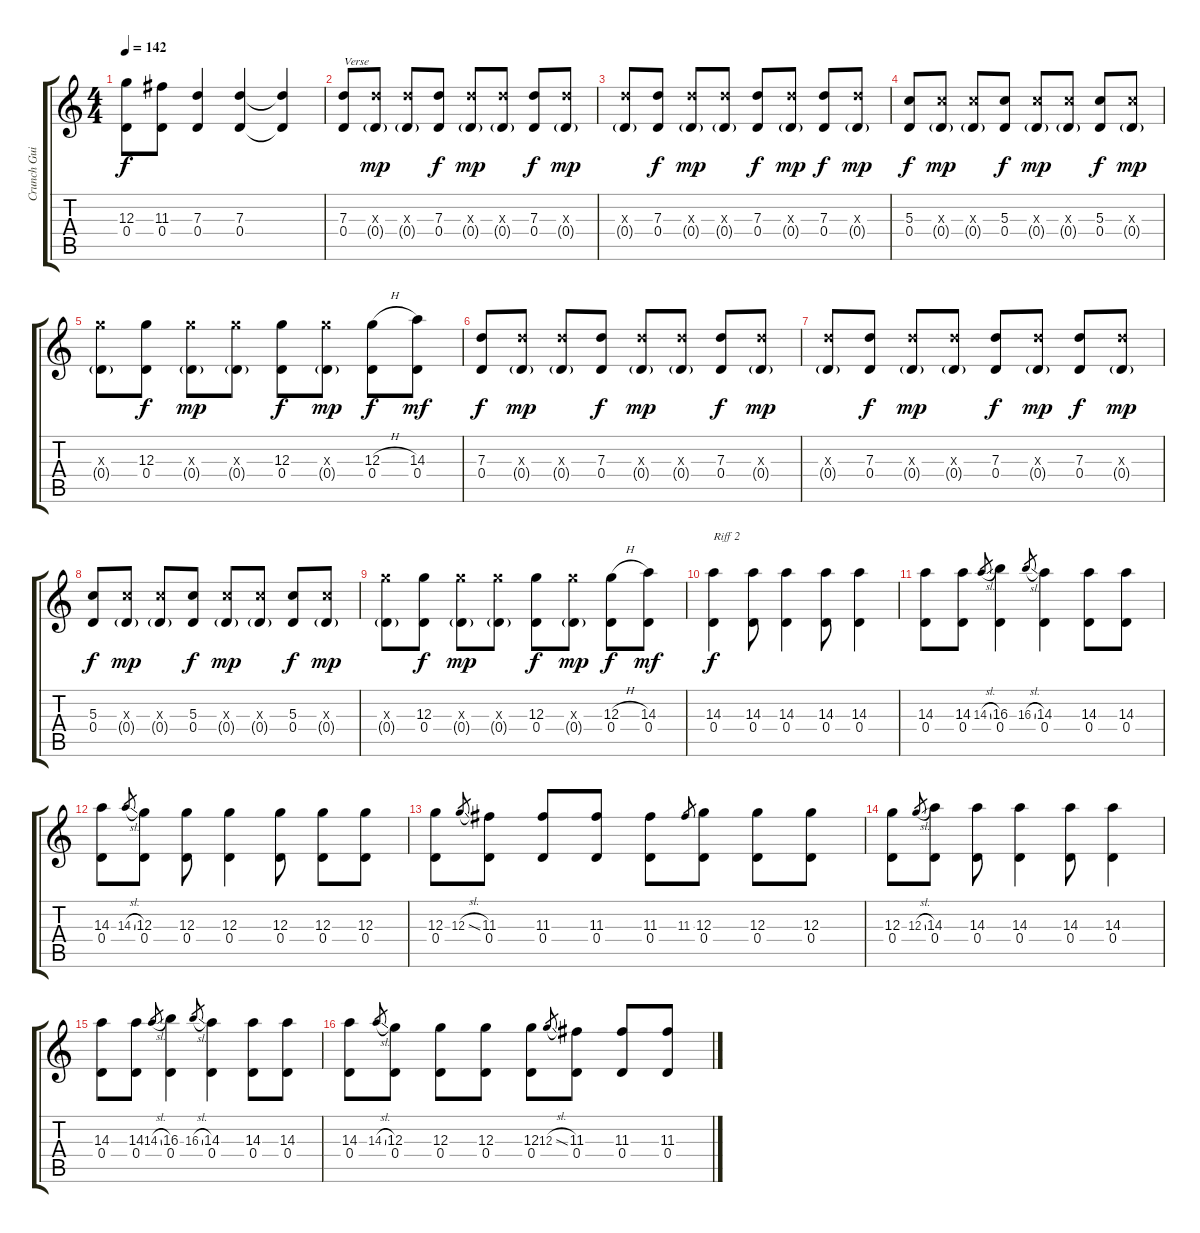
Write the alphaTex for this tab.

\track ("Crunch Guitar 2" "Crunch Gui") {instrument overdrivenguitar}
\staff {score tabs}
\tuning (E4 B3 G3 D3 A2 E2) {hide}
\ts (4 4)
\tempo 142
\clef g2
\ks c
(12.3 0.4).8{dy f} (11.3 0.4).8 (7.3 0.4).4 (7.3 0.4).4 (7.3{t} 0.4{t}).4 |
(7.3 0.4).8{txt "Verse"} (7.3{x} 0.4{g}).8{dy mp} (7.3{x} 0.4{g}).8 (7.3 0.4).8{dy f} (7.3{x} 0.4{g}).8{dy mp} (7.3{x} 0.4{g}).8 (7.3 0.4).8{dy f} (7.3{x} 0.4{g}).8{dy mp} |
(7.3{x} 0.4{g}).8 (7.3 0.4).8{dy f} (7.3{x} 0.4{g}).8{dy mp} (7.3{x} 0.4{g}).8 (7.3 0.4).8{dy f} (7.3{x} 0.4{g}).8{dy mp} (7.3 0.4).8{dy f} (7.3{x} 0.4{g}).8{dy mp} |
(5.3 0.4).8{dy f} (5.3{x} 0.4{g}).8{dy mp} (5.3{x} 0.4{g}).8 (5.3 0.4).8{dy f} (5.3{x} 0.4{g}).8{dy mp} (5.3{x} 0.4{g}).8 (5.3 0.4).8{dy f} (5.3{x} 0.4{g}).8{dy mp} |
(12.3{x} 0.4{g}).8 (12.3 0.4).8{dy f} (12.3{x} 0.4{g}).8{dy mp} (12.3{x} 0.4{g}).8 (12.3 0.4).8{dy f} (12.3{x} 0.4{g}).8{dy mp} (12.3{h} 0.4).8{dy f} (14.3 0.4).8{dy mf} |
(7.3 0.4).8{dy f} (7.3{x} 0.4{g}).8{dy mp} (7.3{x} 0.4{g}).8 (7.3 0.4).8{dy f} (7.3{x} 0.4{g}).8{dy mp} (7.3{x} 0.4{g}).8 (7.3 0.4).8{dy f} (7.3{x} 0.4{g}).8{dy mp} |
(7.3{x} 0.4{g}).8 (7.3 0.4).8{dy f} (7.3{x} 0.4{g}).8{dy mp} (7.3{x} 0.4{g}).8 (7.3 0.4).8{dy f} (7.3{x} 0.4{g}).8{dy mp} (7.3 0.4).8{dy f} (7.3{x} 0.4{g}).8{dy mp} |
(5.3 0.4).8{dy f} (5.3{x} 0.4{g}).8{dy mp} (5.3{x} 0.4{g}).8 (5.3 0.4).8{dy f} (5.3{x} 0.4{g}).8{dy mp} (5.3{x} 0.4{g}).8 (5.3 0.4).8{dy f} (5.3{x} 0.4{g}).8{dy mp} |
(12.3{x} 0.4{g}).8 (12.3 0.4).8{dy f} (12.3{x} 0.4{g}).8{dy mp} (12.3{x} 0.4{g}).8 (12.3 0.4).8{dy f} (12.3{x} 0.4{g}).8{dy mp} (12.3{h} 0.4).8{dy f} (14.3 0.4).8{dy mf} |
(14.3 0.4).4{txt "Riff 2" dy f} (14.3 0.4).8 (14.3 0.4).4 (14.3 0.4).8 (14.3 0.4).4 |
(14.3 0.4).8 (14.3 0.4).8 14.3{sl}.8{gr} (16.3 0.4).4 16.3{sl}.8{gr} (14.3 0.4).4 (14.3 0.4).8 (14.3 0.4).8 |
(14.3 0.4).8 14.3{sl}.8{gr} (12.3 0.4).8 (12.3 0.4).8 (12.3 0.4).4 (12.3 0.4).8 (12.3 0.4).8 (12.3 0.4).8 |
(12.3 0.4).8 12.3{sl}.8{gr} (11.3 0.4).8 (11.3 0.4).8 (11.3 0.4).8 (11.3 0.4).8 11.3.8{gr} (12.3 0.4).8 (12.3 0.4).8 (12.3 0.4).8 |
(12.3 0.4).8 12.3{sl}.8{gr} (14.3 0.4).8 (14.3 0.4).8 (14.3 0.4).4 (14.3 0.4).8 (14.3 0.4).4 |
(14.3 0.4).8 (14.3 0.4).8 14.3{sl}.8{gr} (16.3 0.4).4 16.3{sl}.8{gr} (14.3 0.4).4 (14.3 0.4).8 (14.3 0.4).8 |
(14.3 0.4).8 14.3{sl}.8{gr} (12.3 0.4).8 (12.3 0.4).8 (12.3 0.4).8 (12.3 0.4).8 12.3{sl}.8{gr} (11.3 0.4).8 (11.3 0.4).8 (11.3 0.4).8
